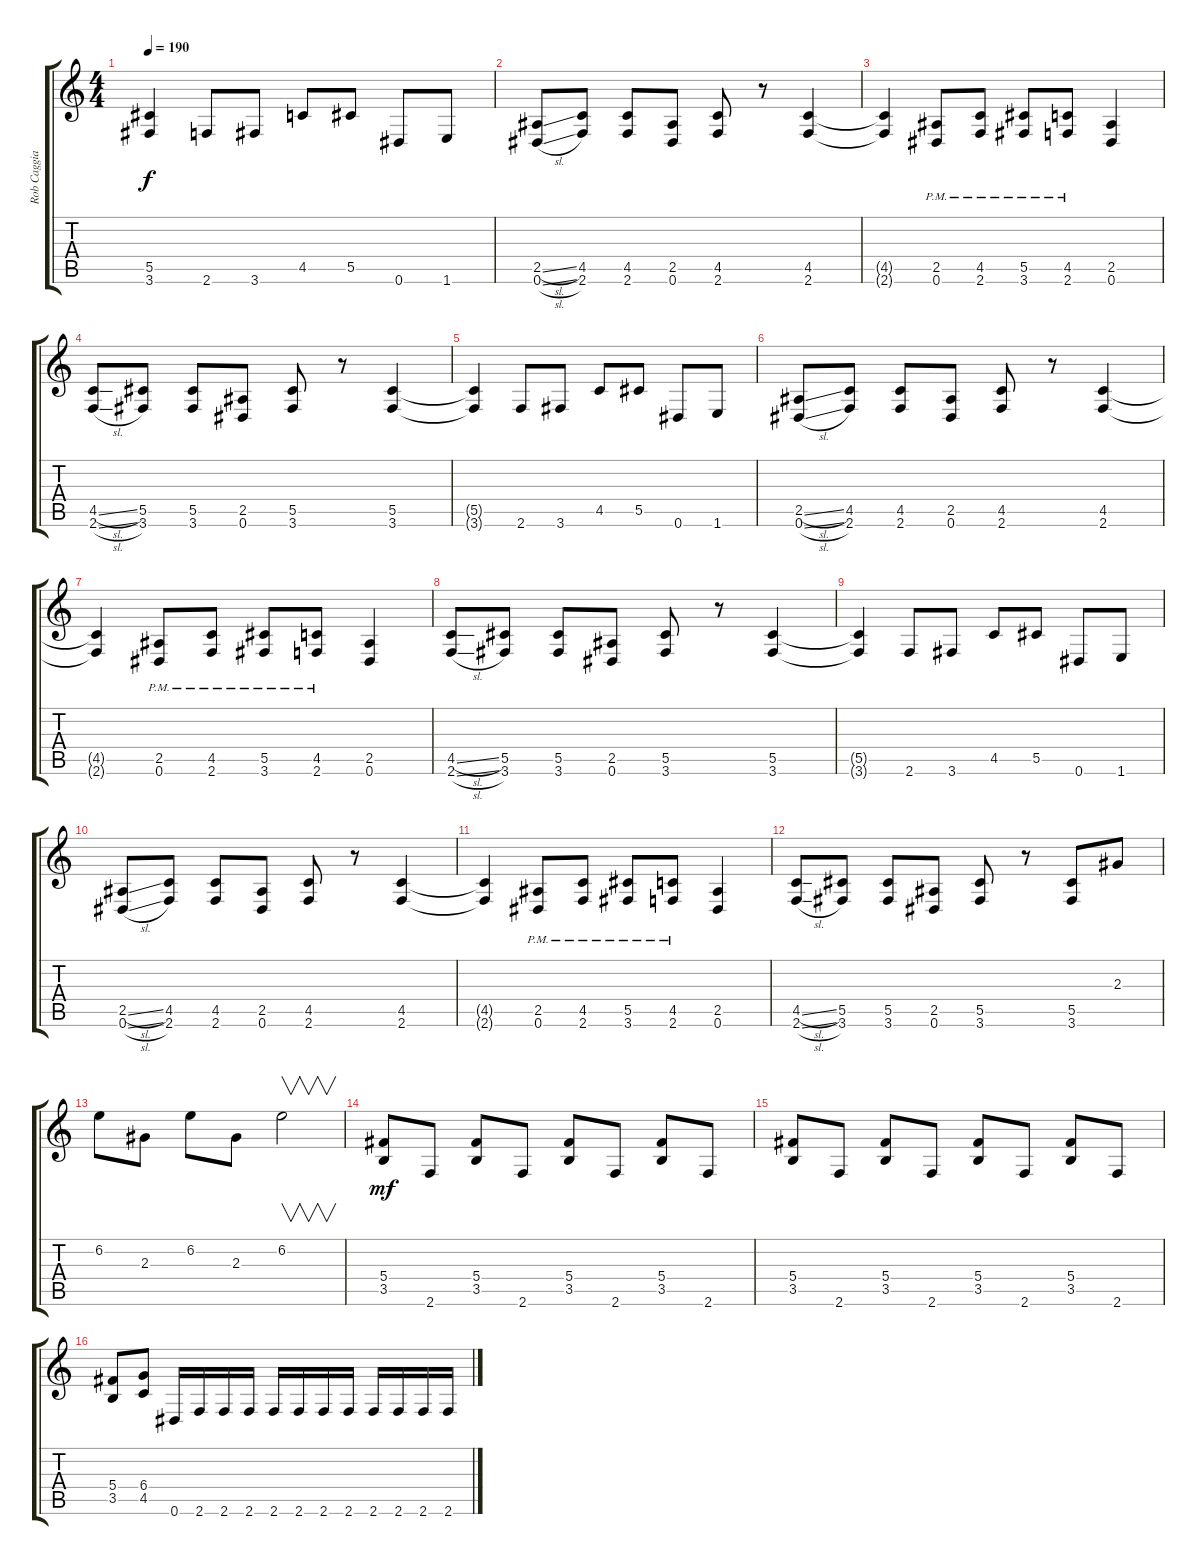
\track ("Rob Caggiano" "Rob Caggia") {instrument distortionguitar}
\staff {score tabs}
\tuning (Eb4 Bb3 Gb3 Db3 Ab2 Eb2) {hide}
\ts (4 4)
\tempo 190
\clef g2
\ks c
(5.5{t} 3.6{t}).4{dy f} 2.6.8 3.6.8 4.5.8 5.5.8 0.6.8 1.6.8 |
(2.5{sl} 0.6{sl}).8 (4.5 2.6).8 (4.5 2.6).8 (2.5 0.6).8 (4.5 2.6).8 r.8 (4.5 2.6).4 |
(4.5{t} 2.6{t}).4 (2.5{pm} 0.6{pm}).8 (4.5{pm} 2.6{pm}).8 (5.5{pm} 3.6{pm}).8 (4.5{pm} 2.6{pm}).8 (2.5 0.6).4 |
(4.5{sl} 2.6{sl}).8 (5.5 3.6).8 (5.5 3.6).8 (2.5 0.6).8 (5.5 3.6).8 r.8 (5.5 3.6).4 |
(5.5{t} 3.6{t}).4 2.6.8 3.6.8 4.5.8 5.5.8 0.6.8 1.6.8 |
(2.5{sl} 0.6{sl}).8 (4.5 2.6).8 (4.5 2.6).8 (2.5 0.6).8 (4.5 2.6).8 r.8 (4.5 2.6).4 |
(4.5{t} 2.6{t}).4 (2.5{pm} 0.6{pm}).8 (4.5{pm} 2.6{pm}).8 (5.5{pm} 3.6{pm}).8 (4.5{pm} 2.6{pm}).8 (2.5 0.6).4 |
(4.5{sl} 2.6{sl}).8 (5.5 3.6).8 (5.5 3.6).8 (2.5 0.6).8 (5.5 3.6).8 r.8 (5.5 3.6).4 |
(5.5{t} 3.6{t}).4 2.6.8 3.6.8 4.5.8 5.5.8 0.6.8 1.6.8 |
(2.5{sl} 0.6{sl}).8 (4.5 2.6).8 (4.5 2.6).8 (2.5 0.6).8 (4.5 2.6).8 r.8 (4.5 2.6).4 |
(4.5{t} 2.6{t}).4 (2.5{pm} 0.6{pm}).8 (4.5{pm} 2.6{pm}).8 (5.5{pm} 3.6{pm}).8 (4.5{pm} 2.6{pm}).8 (2.5 0.6).4 |
(4.5{sl} 2.6{sl}).8 (5.5 3.6).8 (5.5 3.6).8 (2.5 0.6).8 (5.5 3.6).8 r.8 (5.5 3.6).8 2.3.8 |
6.2.8 2.3.8 6.2.8 2.3.8 6.2.2{v} |
(5.4 3.5).8{dy mf} 2.6.8 (5.4 3.5).8 2.6.8 (5.4 3.5).8 2.6.8 (5.4 3.5).8 2.6.8 |
(5.4 3.5).8 2.6.8 (5.4 3.5).8 2.6.8 (5.4 3.5).8 2.6.8 (5.4 3.5).8 2.6.8 |
(5.4 3.5).8 (6.4 4.5).8 0.6.16 2.6.16 2.6.16 2.6.16 2.6.16 2.6.16 2.6.16 2.6.16 2.6.16 2.6.16 2.6.16 2.6.16
